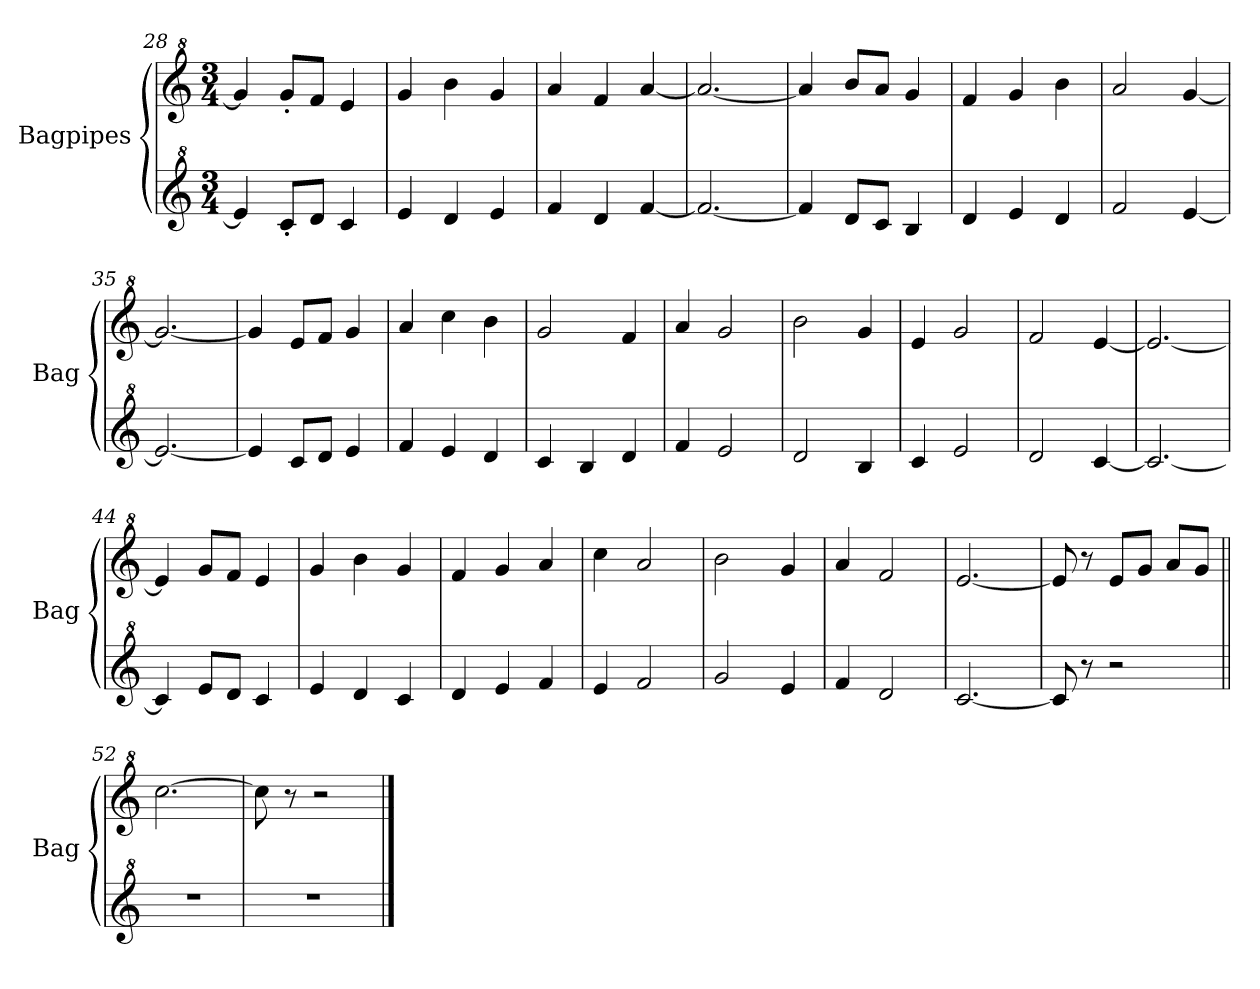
**kern	**kern
*part2	*part1
*staff2	*staff1
*I"Bagpipes	*I"Bagpipes
*I'Bag	*I'Bag
*clefG^2	*clefG^2
*k[]	*k[]
*C:	*C:
*M3/4	*M3/4
=28	=28
4ee/]	4gg/]
8cc'/L	8gg'/L
8dd/J	8ff/J
4cc/	4ee/
=29	=29
4ee/	4gg/
4dd/	4bb\
4ee/	4gg/
=30	=30
4ff/	4aa/
4dd/	4ff/
[4ff/	[4aa/
=31	=31
2.ff/_	2.aa/_
=32	=32
4ff/]	4aa/]
8dd/L	8bb/L
8cc/J	8aa/J
4b/	4gg/
=33	=33
4dd/	4ff/
4ee/	4gg/
4dd/	4bb\
!!LO:LB:g=z
=34	=34
2ff/	2aa/
[4ee/	[4gg/
=35	=35
2.ee/_	2.gg/_
=36	=36
4ee/]	4gg/]
8cc/L	8ee/L
8dd/J	8ff/J
4ee/	4gg/
=37	=37
4ff/	4aa/
4ee/	4ccc\
4dd/	4bb\
=38	=38
4cc/	2gg/
4b/	.
4dd/	4ff/
=39	=39
4ff/	4aa/
2ee/	2gg/
=40	=40
2dd/	2bb\
4b/	4gg/
=41	=41
4cc/	4ee/
2ee/	2gg/
=42	=42
2dd/	2ff/
[4cc/	[4ee/
=43	=43
2.cc/_	2.ee/_
=44	=44
4cc/]	4ee/]
8ee/L	8gg/L
8dd/J	8ff/J
4cc/	4ee/
=45	=45
4ee/	4gg/
4dd/	4bb\
4cc/	4gg/
=46	=46
4dd/	4ff/
4ee/	4gg/
4ff/	4aa/
=47	=47
4ee/	4ccc\
2ff/	2aa/
=48	=48
2gg/	2bb\
4ee/	4gg/
!!LO:LB:g=z
=49	=49
4ff/	4aa/
2dd/	2ff/
=50	=50
[2.cc/	[2.ee/
=51	=51
8cc/]	8ee/]
8r	8r
2r	8ee/L
.	8gg/J
.	8aa/L
.	8gg/J
=52||	=52||
2.r	[2.ccc\
=53	=53
2.r	8ccc\]
.	8r
.	2r
==	==
*-	*-
